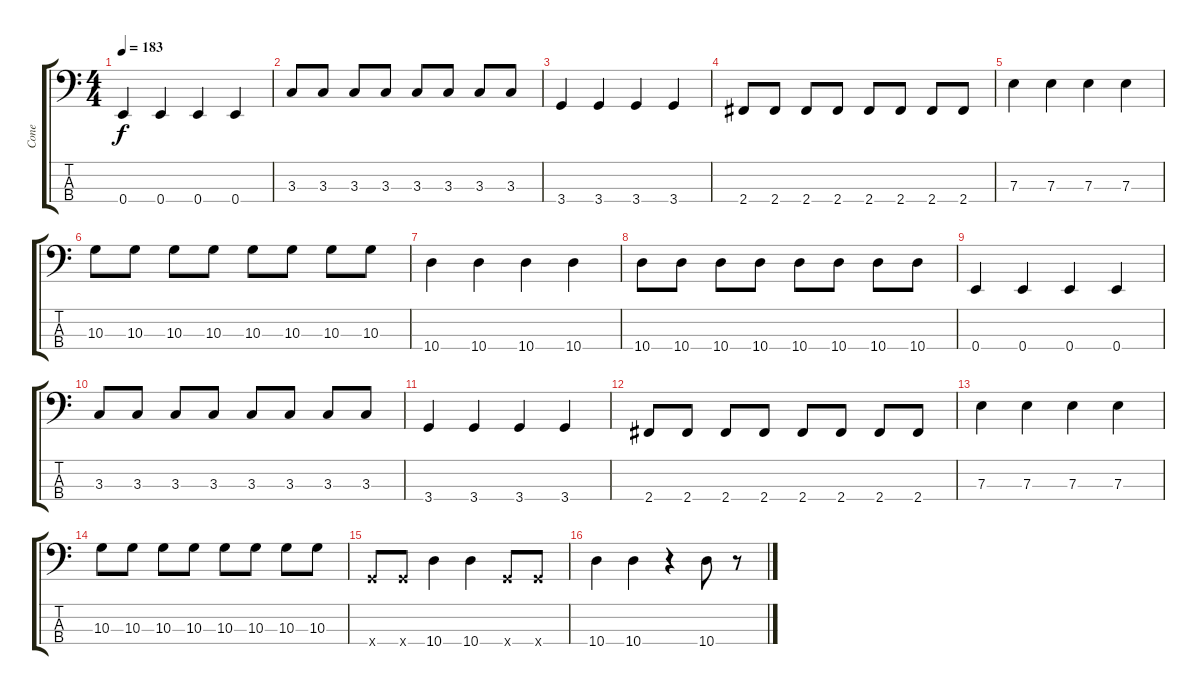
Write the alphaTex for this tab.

\track ("Cone" "Cone") {instrument electricbasspick}
\staff {score tabs}
\tuning (G2 D2 A1 E1) {hide}
\ts (4 4)
\tempo 183
\clef f4
\ks c
0.4.4{dy f} 0.4.4 0.4.4 0.4.4 |
3.3.8 3.3.8 3.3.8 3.3.8 3.3.8 3.3.8 3.3.8 3.3.8 |
3.4.4 3.4.4 3.4.4 3.4.4 |
2.4.8 2.4.8 2.4.8 2.4.8 2.4.8 2.4.8 2.4.8 2.4.8 |
7.3.4 7.3.4 7.3.4 7.3.4 |
10.3.8 10.3.8 10.3.8 10.3.8 10.3.8 10.3.8 10.3.8 10.3.8 |
10.4.4 10.4.4 10.4.4 10.4.4 |
10.4.8 10.4.8 10.4.8 10.4.8 10.4.8 10.4.8 10.4.8 10.4.8 |
0.4.4 0.4.4 0.4.4 0.4.4 |
3.3.8 3.3.8 3.3.8 3.3.8 3.3.8 3.3.8 3.3.8 3.3.8 |
3.4.4 3.4.4 3.4.4 3.4.4 |
2.4.8 2.4.8 2.4.8 2.4.8 2.4.8 2.4.8 2.4.8 2.4.8 |
7.3.4 7.3.4 7.3.4 7.3.4 |
10.3.8 10.3.8 10.3.8 10.3.8 10.3.8 10.3.8 10.3.8 10.3.8 |
3.4{x}.8 3.4{x}.8 10.4.4 10.4.4 3.4{x}.8 3.4{x}.8 |
10.4.4 10.4.4 r.4 10.4.8 r.8
